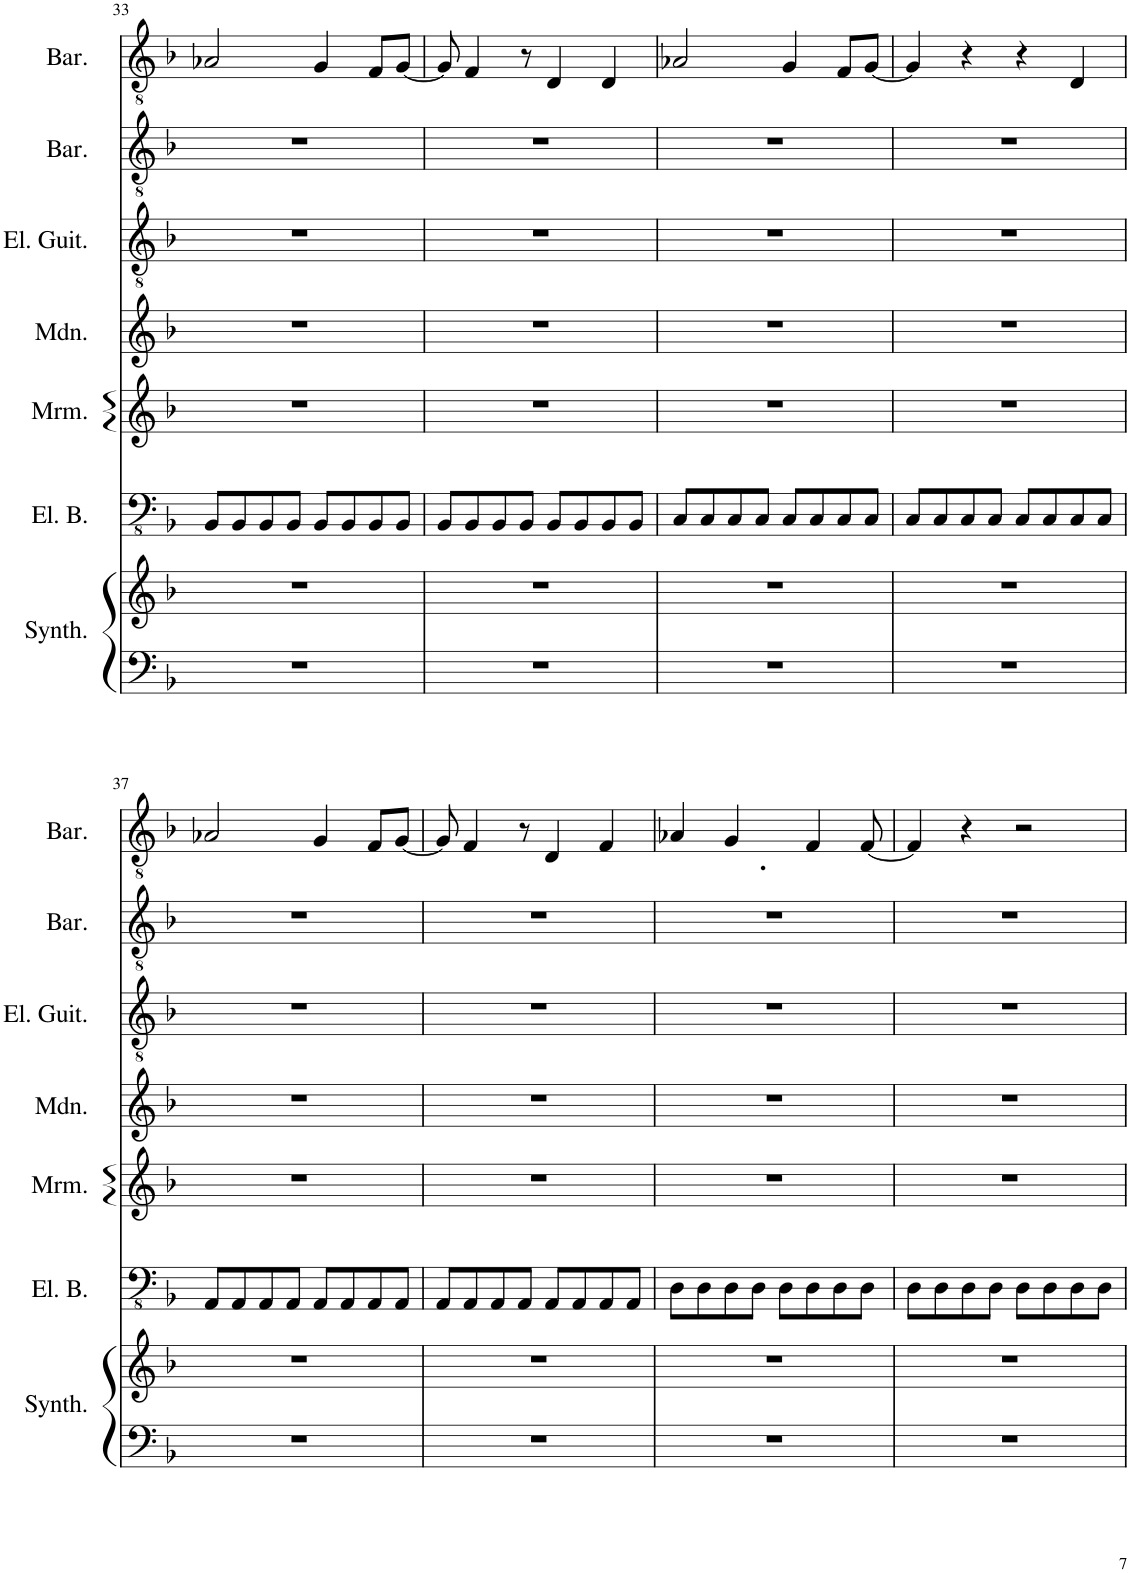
**kern	**kern	**kern	**kern	**kern	**kern	**kern	**kern
*part7	*part7	*part6	*part5	*part4	*part3	*part2	*part1
*staff8	*staff7	*staff6	*staff5	*staff4	*staff3	*staff2	*staff1
*I"String Synthesizer	*	*I"Electric Bass	*I"Marimba	*I"Mandolin	*I"Electric Guitar	*I"Baritone	*I"Baritone
*I'Synth.	*	*I'El. B.	*I'Mrm.	*I'Mdn.	*I'El. Guit.	*I'Bar.	*I'Bar.
!!LO:PB:g=z
*clefF4	*clefG2	*clefFv4	*clefG2	*clefG2	*clefGv2	*clefGv2	*clefGv2
*k[b-]	*k[b-]	*k[b-]	*k[b-]	*k[b-]	*k[b-]	*k[b-]	*k[b-]
*M4/4	*M4/4	*M4/4	*M4/4	*M4/4	*M4/4	*M4/4	*M4/4
=33	=33	=33	=33	=33	=33	=33	=33
1r	1r	8BBB-/L	1r	1r	1r	1r	2A-X/
.	.	8BBB-/	.	.	.	.	.
.	.	8BBB-/	.	.	.	.	.
.	.	8BBB-/J	.	.	.	.	.
.	.	8BBB-/L	.	.	.	.	4G/
.	.	8BBB-/	.	.	.	.	.
.	.	8BBB-/	.	.	.	.	8F/L
.	.	8BBB-/J	.	.	.	.	[8G/J
=34	=34	=34	=34	=34	=34	=34	=34
1r	1r	8BBB-/L	1r	1r	1r	1r	8G/]
.	.	8BBB-/	.	.	.	.	4F/
.	.	8BBB-/	.	.	.	.	.
.	.	8BBB-/J	.	.	.	.	8r
.	.	8BBB-/L	.	.	.	.	4D/
.	.	8BBB-/	.	.	.	.	.
.	.	8BBB-/	.	.	.	.	4D/
.	.	8BBB-/J	.	.	.	.	.
=35	=35	=35	=35	=35	=35	=35	=35
1r	1r	8CC/L	1r	1r	1r	1r	2A-X/
.	.	8CC/	.	.	.	.	.
.	.	8CC/	.	.	.	.	.
.	.	8CC/J	.	.	.	.	.
.	.	8CC/L	.	.	.	.	4G/
.	.	8CC/	.	.	.	.	.
.	.	8CC/	.	.	.	.	8F/L
.	.	8CC/J	.	.	.	.	[8G/J
=36	=36	=36	=36	=36	=36	=36	=36
1r	1r	8CC/L	1r	1r	1r	1r	4G/]
.	.	8CC/	.	.	.	.	.
.	.	8CC/	.	.	.	.	4r
.	.	8CC/J	.	.	.	.	.
.	.	8CC/L	.	.	.	.	4r
.	.	8CC/	.	.	.	.	.
.	.	8CC/	.	.	.	.	4D/
.	.	8CC/J	.	.	.	.	.
!!LO:LB:g=z
=37	=37	=37	=37	=37	=37	=37	=37
1r	1r	8AAA/L	1r	1r	1r	1r	2A-X/
.	.	8AAA/	.	.	.	.	.
.	.	8AAA/	.	.	.	.	.
.	.	8AAA/J	.	.	.	.	.
.	.	8AAA/L	.	.	.	.	4G/
.	.	8AAA/	.	.	.	.	.
.	.	8AAA/	.	.	.	.	8F/L
.	.	8AAA/J	.	.	.	.	[8G/J
=38	=38	=38	=38	=38	=38	=38	=38
1r	1r	8AAA/L	1r	1r	1r	1r	8G/]
.	.	8AAA/	.	.	.	.	4F/
.	.	8AAA/	.	.	.	.	.
.	.	8AAA/J	.	.	.	.	8r
.	.	8AAA/L	.	.	.	.	4D/
.	.	8AAA/	.	.	.	.	.
.	.	8AAA/	.	.	.	.	4F/
.	.	8AAA/J	.	.	.	.	.
=39	=39	=39	=39	=39	=39	=39	=39
1r	1r	8DD\L	1r	1r	1r	1r	4A-X/
.	.	8DD\	.	.	.	.	.
.	.	8DD\	.	.	.	.	4.G/
.	.	8DD\J	.	.	.	.	.
.	.	8DD\L	.	.	.	.	.
.	.	8DD\	.	.	.	.	4F/
.	.	8DD\	.	.	.	.	.
.	.	8DD\J	.	.	.	.	[8F/
=40	=40	=40	=40	=40	=40	=40	=40
1r	1r	8DD\L	1r	1r	1r	1r	4F/]
.	.	8DD\	.	.	.	.	.
.	.	8DD\	.	.	.	.	4r
.	.	8DD\J	.	.	.	.	.
.	.	8DD\L	.	.	.	.	2r
.	.	8DD\	.	.	.	.	.
.	.	8DD\	.	.	.	.	.
.	.	8DD\J	.	.	.	.	.
=	=	=	=	=	=	=	=
*-	*-	*-	*-	*-	*-	*-	*-
